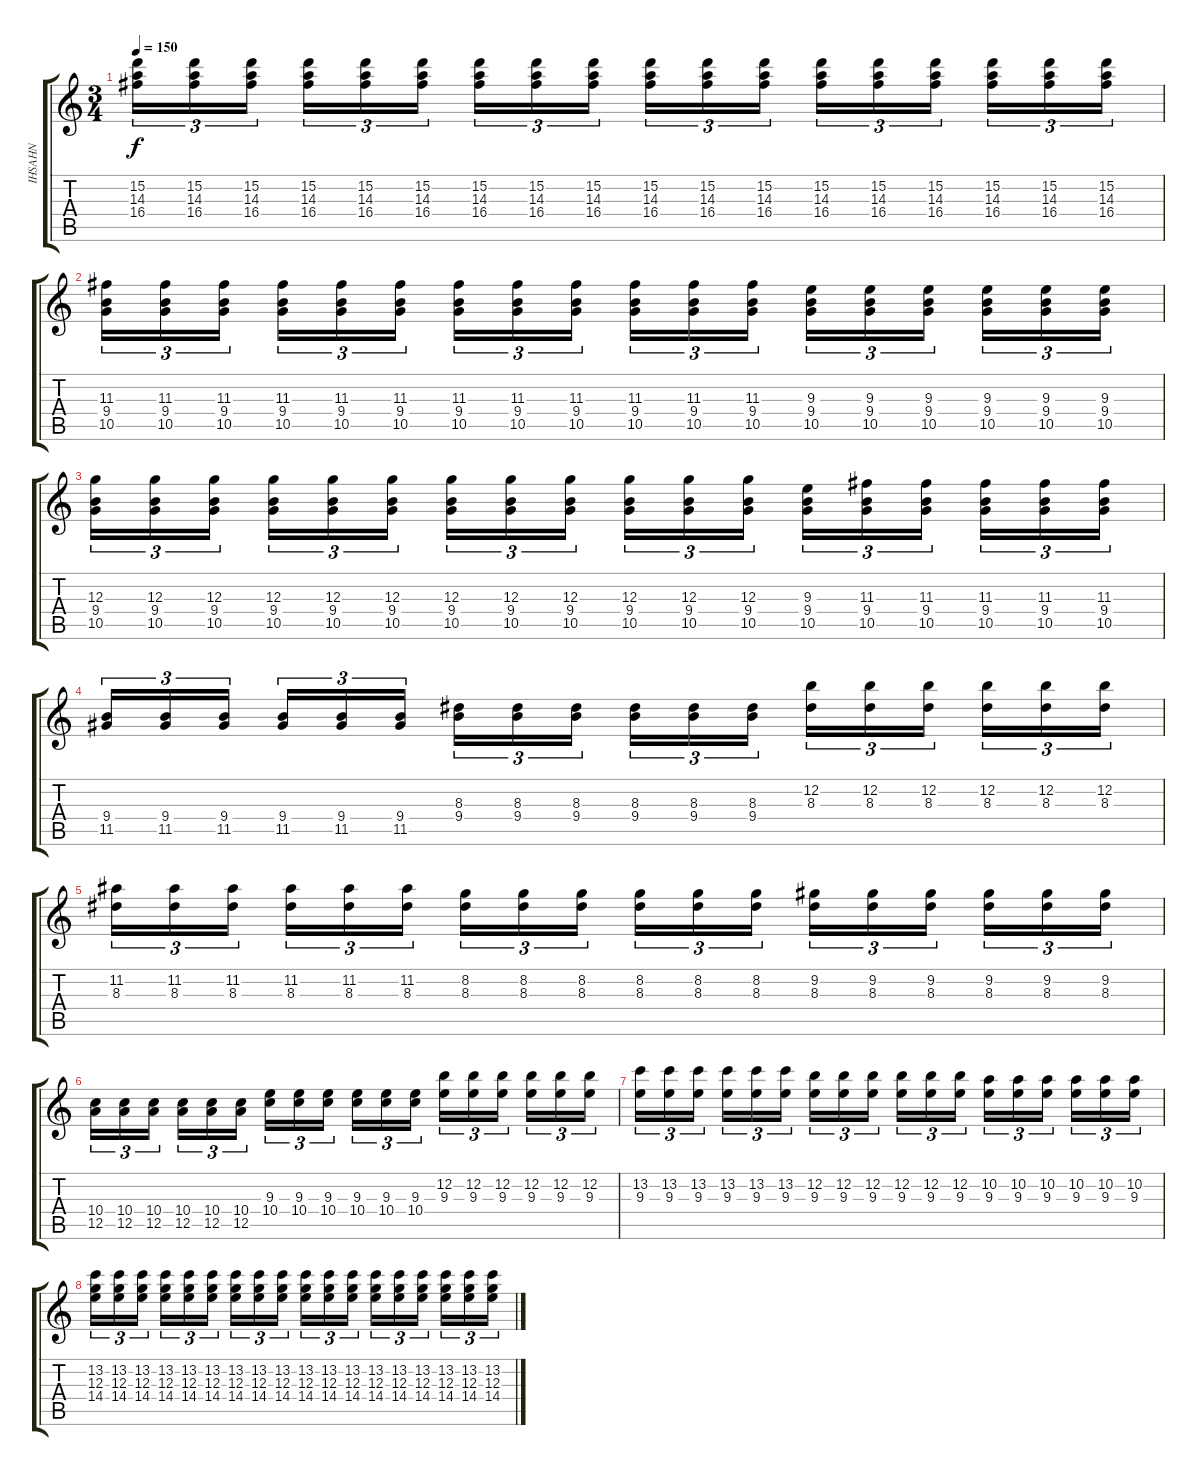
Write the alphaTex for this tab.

\track ("IHSAHN" "IHSAHN") {instrument distortionguitar}
\staff {score tabs}
\tuning (E4 B3 G3 D3 A2 E2) {hide}
\ts (3 4)
\tempo 150
\clef g2
\ks c
(15.2 14.3 16.4).16{tu (3 2) dy f} (15.2 14.3 16.4).16{tu (3 2)} (15.2 14.3 16.4).16{tu (3 2)} (15.2 14.3 16.4).16{tu (3 2)} (15.2 14.3 16.4).16{tu (3 2)} (15.2 14.3 16.4).16{tu (3 2)} (15.2 14.3 16.4).16{tu (3 2)} (15.2 14.3 16.4).16{tu (3 2)} (15.2 14.3 16.4).16{tu (3 2)} (15.2 14.3 16.4).16{tu (3 2)} (15.2 14.3 16.4).16{tu (3 2)} (15.2 14.3 16.4).16{tu (3 2)} (15.2 14.3 16.4).16{tu (3 2)} (15.2 14.3 16.4).16{tu (3 2)} (15.2 14.3 16.4).16{tu (3 2)} (15.2 14.3 16.4).16{tu (3 2)} (15.2 14.3 16.4).16{tu (3 2)} (15.2 14.3 16.4).16{tu (3 2)} |
(11.3 9.4 10.5).16{tu (3 2)} (11.3 9.4 10.5).16{tu (3 2)} (11.3 9.4 10.5).16{tu (3 2)} (11.3 9.4 10.5).16{tu (3 2)} (11.3 9.4 10.5).16{tu (3 2)} (11.3 9.4 10.5).16{tu (3 2)} (11.3 9.4 10.5).16{tu (3 2)} (11.3 9.4 10.5).16{tu (3 2)} (11.3 9.4 10.5).16{tu (3 2)} (11.3 9.4 10.5).16{tu (3 2)} (11.3 9.4 10.5).16{tu (3 2)} (11.3 9.4 10.5).16{tu (3 2)} (9.3 9.4 10.5).16{tu (3 2)} (9.3 9.4 10.5).16{tu (3 2)} (9.3 9.4 10.5).16{tu (3 2)} (9.3 9.4 10.5).16{tu (3 2)} (9.3 9.4 10.5).16{tu (3 2)} (9.3 9.4 10.5).16{tu (3 2)} |
(12.3 9.4 10.5).16{tu (3 2)} (12.3 9.4 10.5).16{tu (3 2)} (12.3 9.4 10.5).16{tu (3 2)} (12.3 9.4 10.5).16{tu (3 2)} (12.3 9.4 10.5).16{tu (3 2)} (12.3 9.4 10.5).16{tu (3 2)} (12.3 9.4 10.5).16{tu (3 2)} (12.3 9.4 10.5).16{tu (3 2)} (12.3 9.4 10.5).16{tu (3 2)} (12.3 9.4 10.5).16{tu (3 2)} (12.3 9.4 10.5).16{tu (3 2)} (12.3 9.4 10.5).16{tu (3 2)} (9.3 9.4 10.5).16{tu (3 2)} (11.3 9.4 10.5).16{tu (3 2)} (11.3 9.4 10.5).16{tu (3 2)} (11.3 9.4 10.5).16{tu (3 2)} (11.3 9.4 10.5).16{tu (3 2)} (11.3 9.4 10.5).16{tu (3 2)} |
(9.4 11.5).16{tu (3 2)} (9.4 11.5).16{tu (3 2)} (9.4 11.5).16{tu (3 2)} (9.4 11.5).16{tu (3 2)} (9.4 11.5).16{tu (3 2)} (9.4 11.5).16{tu (3 2)} (8.3 9.4).16{tu (3 2)} (8.3 9.4).16{tu (3 2)} (8.3 9.4).16{tu (3 2)} (8.3 9.4).16{tu (3 2)} (8.3 9.4).16{tu (3 2)} (8.3 9.4).16{tu (3 2)} (12.2 8.3).16{tu (3 2)} (12.2 8.3).16{tu (3 2)} (12.2 8.3).16{tu (3 2)} (12.2 8.3).16{tu (3 2)} (12.2 8.3).16{tu (3 2)} (12.2 8.3).16{tu (3 2)} |
(11.2 8.3).16{tu (3 2)} (11.2 8.3).16{tu (3 2)} (11.2 8.3).16{tu (3 2)} (11.2 8.3).16{tu (3 2)} (11.2 8.3).16{tu (3 2)} (11.2 8.3).16{tu (3 2)} (8.2 8.3).16{tu (3 2)} (8.2 8.3).16{tu (3 2)} (8.2 8.3).16{tu (3 2)} (8.2 8.3).16{tu (3 2)} (8.2 8.3).16{tu (3 2)} (8.2 8.3).16{tu (3 2)} (9.2 8.3).16{tu (3 2)} (9.2 8.3).16{tu (3 2)} (9.2 8.3).16{tu (3 2)} (9.2 8.3).16{tu (3 2)} (9.2 8.3).16{tu (3 2)} (9.2 8.3).16{tu (3 2)} |
(10.4 12.5).16{tu (3 2)} (10.4 12.5).16{tu (3 2)} (10.4 12.5).16{tu (3 2)} (10.4 12.5).16{tu (3 2)} (10.4 12.5).16{tu (3 2)} (10.4 12.5).16{tu (3 2)} (9.3 10.4).16{tu (3 2)} (9.3 10.4).16{tu (3 2)} (9.3 10.4).16{tu (3 2)} (9.3 10.4).16{tu (3 2)} (9.3 10.4).16{tu (3 2)} (9.3 10.4).16{tu (3 2)} (12.2 9.3).16{tu (3 2)} (12.2 9.3).16{tu (3 2)} (12.2 9.3).16{tu (3 2)} (12.2 9.3).16{tu (3 2)} (12.2 9.3).16{tu (3 2)} (12.2 9.3).16{tu (3 2)} |
(13.2 9.3).16{tu (3 2)} (13.2 9.3).16{tu (3 2)} (13.2 9.3).16{tu (3 2)} (13.2 9.3).16{tu (3 2)} (13.2 9.3).16{tu (3 2)} (13.2 9.3).16{tu (3 2)} (12.2 9.3).16{tu (3 2)} (12.2 9.3).16{tu (3 2)} (12.2 9.3).16{tu (3 2)} (12.2 9.3).16{tu (3 2)} (12.2 9.3).16{tu (3 2)} (12.2 9.3).16{tu (3 2)} (10.2 9.3).16{tu (3 2)} (10.2 9.3).16{tu (3 2)} (10.2 9.3).16{tu (3 2)} (10.2 9.3).16{tu (3 2)} (10.2 9.3).16{tu (3 2)} (10.2 9.3).16{tu (3 2)} |
(13.2 12.3 14.4).16{tu (3 2)} (13.2 12.3 14.4).16{tu (3 2)} (13.2 12.3 14.4).16{tu (3 2)} (13.2 12.3 14.4).16{tu (3 2)} (13.2 12.3 14.4).16{tu (3 2)} (13.2 12.3 14.4).16{tu (3 2)} (13.2 12.3 14.4).16{tu (3 2)} (13.2 12.3 14.4).16{tu (3 2)} (13.2 12.3 14.4).16{tu (3 2)} (13.2 12.3 14.4).16{tu (3 2)} (13.2 12.3 14.4).16{tu (3 2)} (13.2 12.3 14.4).16{tu (3 2)} (13.2 12.3 14.4).16{tu (3 2)} (13.2 12.3 14.4).16{tu (3 2)} (13.2 12.3 14.4).16{tu (3 2)} (13.2 12.3 14.4).16{tu (3 2)} (13.2 12.3 14.4).16{tu (3 2)} (13.2 12.3 14.4).16{tu (3 2)}
